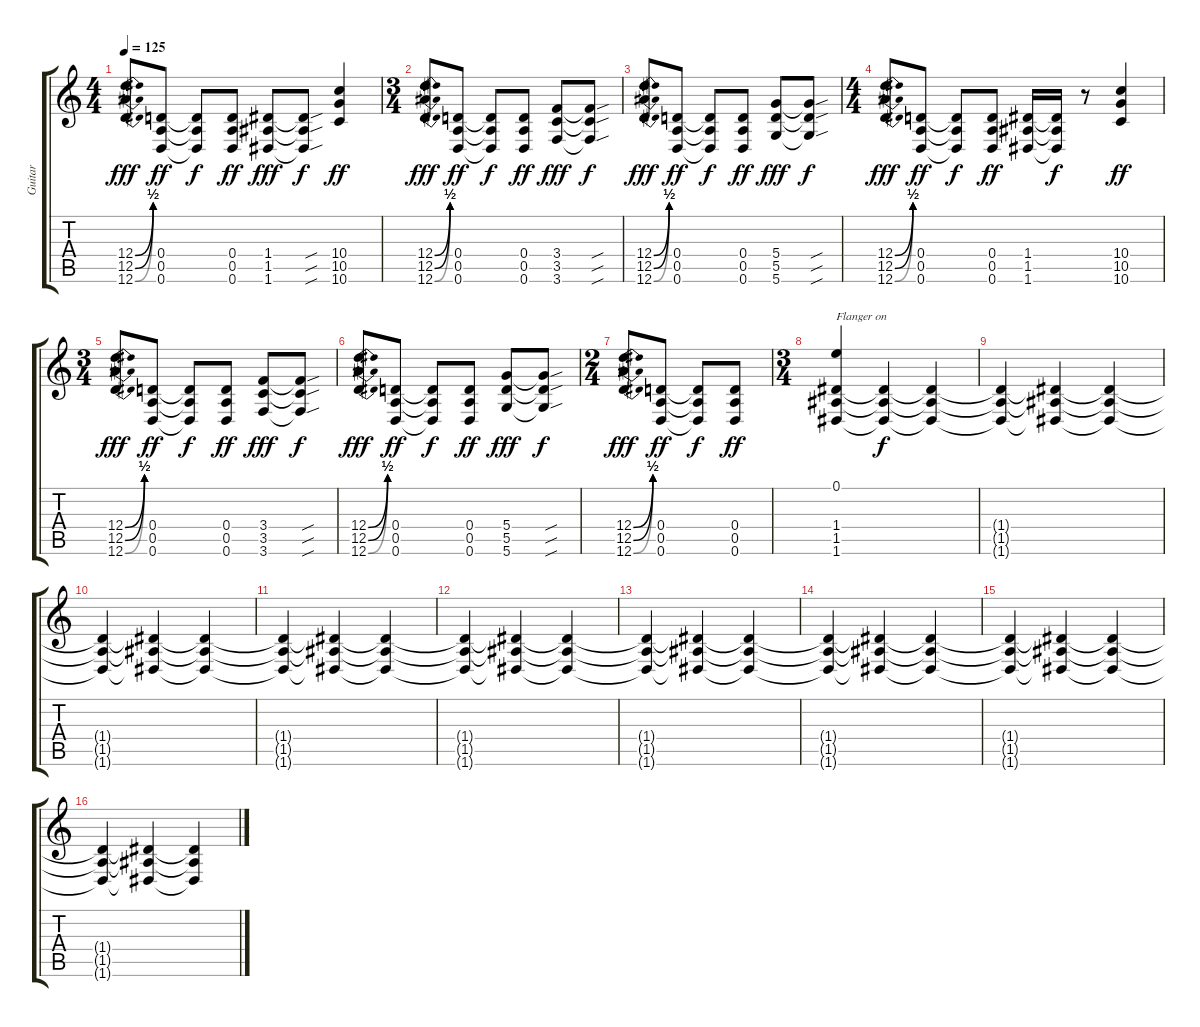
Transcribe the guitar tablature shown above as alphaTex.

\track ("Guitar" "Guitar") {instrument overdrivenguitar}
\staff {score tabs}
\tuning (E4 B3 G3 D3 A2 D2) {hide}
\ts (4 4)
\tempo 125
\clef g2
\ks c
(12.4{be (bend 0 0 60 2)} 12.5{be (bend 0 0 60 2)} 12.6{be (bend 0 0 60 2)}).8{dy fff} (0.4 0.5 0.6).8{dy ff} (0.4{t} 0.5{t} 0.6{t}).8{dy f} (0.4 0.5 0.6).8{dy ff} (1.4 1.5 1.6).8{dy fff} (1.4{sou t} 1.5{sou t} 1.6{sou t}).8{dy f} (10.4 10.5 10.6).4{dy ff} |
\ts (3 4)
(12.4{be (bend 0 0 60 2)} 12.5{be (bend 0 0 60 2)} 12.6{be (bend 0 0 60 2)}).8{dy fff} (0.4 0.5 0.6).8{dy ff} (0.4{t} 0.5{t} 0.6{t}).8{dy f} (0.4 0.5 0.6).8{dy ff} (3.4 3.5 3.6).8{dy fff} (3.4{sou t} 3.5{sou t} 3.6{sou t}).8{dy f} |
(12.4{be (bend 0 0 60 2)} 12.5{be (bend 0 0 60 2)} 12.6{be (bend 0 0 60 2)}).8{dy fff} (0.4 0.5 0.6).8{dy ff} (0.4{t} 0.5{t} 0.6{t}).8{dy f} (0.4 0.5 0.6).8{dy ff} (5.4 5.5 5.6).8{dy fff} (5.4{sou t} 5.5{sou t} 5.6{sou t}).8{dy f} |
\ts (4 4)
(12.4{be (bend 0 0 60 2)} 12.5{be (bend 0 0 60 2)} 12.6{be (bend 0 0 60 2)}).8{dy fff} (0.4 0.5 0.6).8{dy ff} (0.4{t} 0.5{t} 0.6{t}).8{dy f} (0.4 0.5 0.6).8{dy ff} (1.4 1.5 1.6).16 (1.4{t} 1.5{t} 1.6{t}).16{dy f} r.8 (10.4 10.5 10.6).4{dy ff} |
\ts (3 4)
(12.4{be (bend 0 0 60 2)} 12.5{be (bend 0 0 60 2)} 12.6{be (bend 0 0 60 2)}).8{dy fff} (0.4 0.5 0.6).8{dy ff} (0.4{t} 0.5{t} 0.6{t}).8{dy f} (0.4 0.5 0.6).8{dy ff} (3.4 3.5 3.6).8{dy fff} (3.4{sou t} 3.5{sou t} 3.6{sou t}).8{dy f} |
(12.4{be (bend 0 0 60 2)} 12.5{be (bend 0 0 60 2)} 12.6{be (bend 0 0 60 2)}).8{dy fff} (0.4 0.5 0.6).8{dy ff} (0.4{t} 0.5{t} 0.6{t}).8{dy f} (0.4 0.5 0.6).8{dy ff} (5.4 5.5 5.6).8{dy fff} (5.4{sou t} 5.5{sou t} 5.6{sou t}).8{dy f} |
\ts (2 4)
(12.4{be (bend 0 0 60 2)} 12.5{be (bend 0 0 60 2)} 12.6{be (bend 0 0 60 2)}).8{dy fff} (0.4 0.5 0.6).8{dy ff} (0.4{t} 0.5{t} 0.6{t}).8{dy f} (0.4 0.5 0.6).8{dy ff} |
\ts (3 4)
(0.1 1.4 1.5 1.6).4{txt "Flanger on"} (1.4{t} 1.5{t} 1.6{t}).4{dy f} (1.4{t} 1.5{t} 1.6{t}).4 |
(1.4{t} 1.5{t} 1.6{t}).4 (1.4{t} 1.5{t} 1.6{t}).4 (1.4{t} 1.5{t} 1.6{t}).4 |
(1.4{t} 1.5{t} 1.6{t}).4 (1.4{t} 1.5{t} 1.6{t}).4 (1.4{t} 1.5{t} 1.6{t}).4 |
(1.4{t} 1.5{t} 1.6{t}).4 (1.4{t} 1.5{t} 1.6{t}).4 (1.4{t} 1.5{t} 1.6{t}).4 |
(1.4{t} 1.5{t} 1.6{t}).4 (1.4{t} 1.5{t} 1.6{t}).4 (1.4{t} 1.5{t} 1.6{t}).4 |
(1.4{t} 1.5{t} 1.6{t}).4 (1.4{t} 1.5{t} 1.6{t}).4 (1.4{t} 1.5{t} 1.6{t}).4 |
(1.4{t} 1.5{t} 1.6{t}).4 (1.4{t} 1.5{t} 1.6{t}).4 (1.4{t} 1.5{t} 1.6{t}).4 |
(1.4{t} 1.5{t} 1.6{t}).4 (1.4{t} 1.5{t} 1.6{t}).4 (1.4{t} 1.5{t} 1.6{t}).4 |
(1.4{t} 1.5{t} 1.6{t}).4 (1.4{t} 1.5{t} 1.6{t}).4 (1.4{t} 1.5{t} 1.6{t}).4
